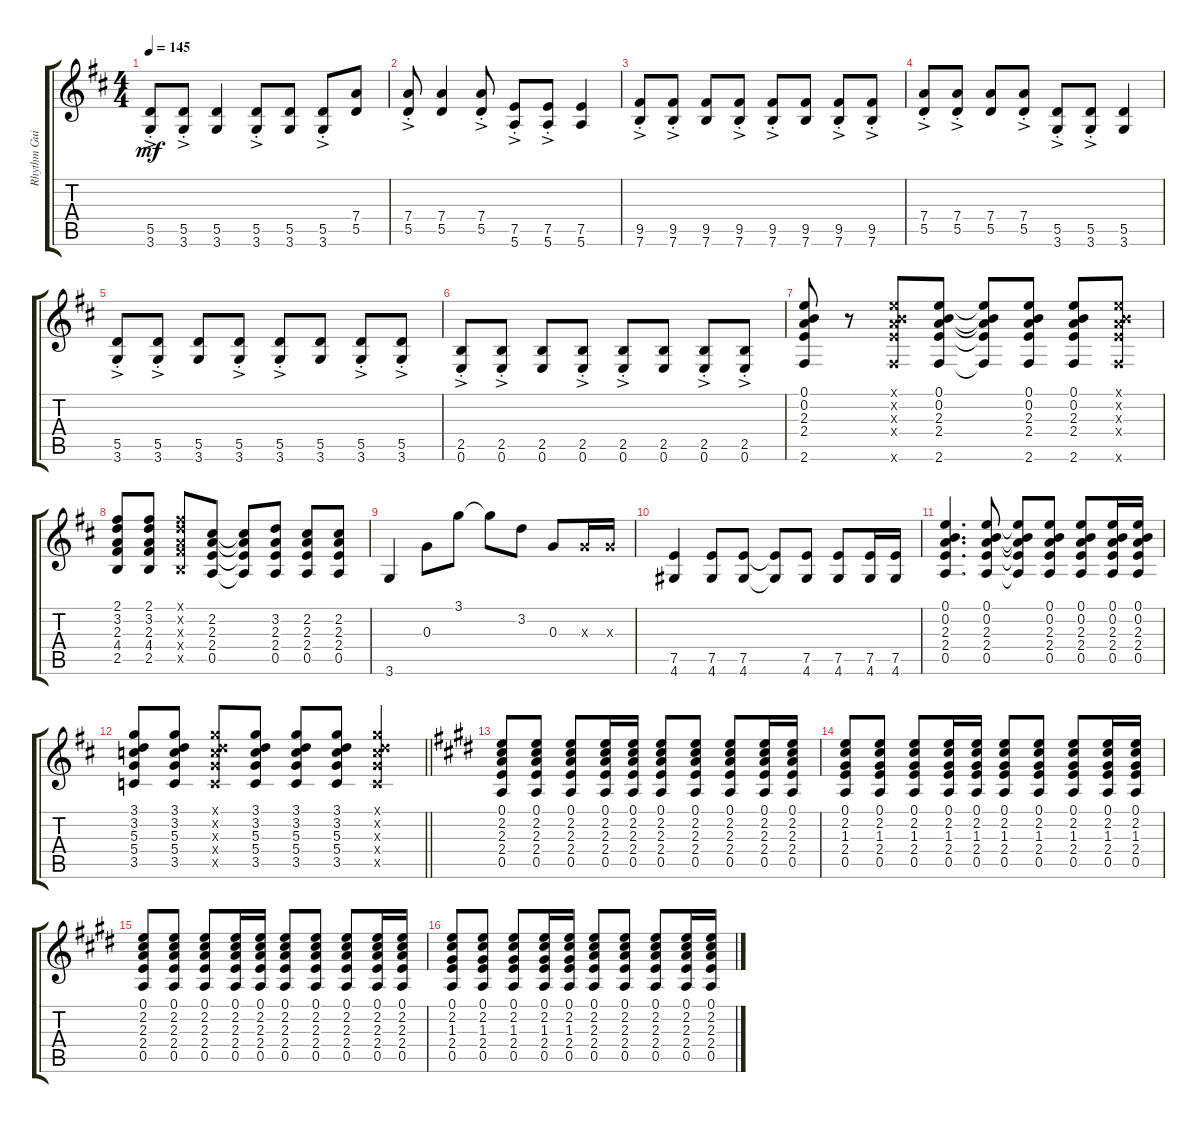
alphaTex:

\track ("Rhythm Guitar" "Rhythm Gui") {instrument electricguitarclean}
\staff {score tabs}
\tuning (E4 B3 G3 D3 A2 E2) {hide}
\ts (4 4)
\tempo 145
\clef g2
\ks d
(5.5{ac st} 3.6{ac st}).8{dy mf} (5.5{ac st} 3.6{ac st}).8 (5.5 3.6).4 (5.5{ac st} 3.6{ac st}).8 (5.5 3.6).8 (5.5{ac st} 3.6{ac st}).8 (7.4 5.5).8 |
(7.4{ac st} 5.5{ac st}).8 (7.4 5.5).4 (7.4{ac st} 5.5{ac st}).8 (7.5{ac st} 5.6{ac st}).8 (7.5{ac st} 5.6{ac st}).8 (7.5 5.6).4 |
(9.5{ac st} 7.6{ac st}).8 (9.5{ac st} 7.6{ac st}).8 (9.5 7.6).8 (9.5{ac st} 7.6{ac st}).8 (9.5{ac st} 7.6{ac st}).8 (9.5 7.6).8 (9.5{ac st} 7.6{ac st}).8 (9.5{ac st} 7.6{ac st}).8 |
(7.4{ac st} 5.5{ac st}).8 (7.4{ac st} 5.5{ac st}).8 (7.4 5.5).8 (7.4{ac st} 5.5{ac st}).8 (5.5{ac st} 3.6{ac st}).8 (5.5{ac st} 3.6{ac st}).8 (5.5 3.6).4 |
(5.5{ac st} 3.6{ac st}).8 (5.5{ac st} 3.6{ac st}).8 (5.5 3.6).8 (5.5{ac st} 3.6{ac st}).8 (5.5{ac st} 3.6{ac st}).8 (5.5 3.6).8 (5.5{ac st} 3.6{ac st}).8 (5.5{ac st} 3.6{ac st}).8 |
(2.5{ac st} 0.6{ac st}).8 (2.5{ac st} 0.6{ac st}).8 (2.5 0.6).8 (2.5{ac st} 0.6{ac st}).8 (2.5{ac st} 0.6{ac st}).8 (2.5 0.6).8 (2.5{ac st} 0.6{ac st}).8 (2.5{ac st} 0.6{ac st}).8 |
(0.1 0.2 2.3 2.4 2.6).8 r.8 (0.1{x} 0.2{x} 2.3{x} 2.4{x} 2.6{x}).8 (0.1 0.2 2.3 2.4 2.6).8 (0.1{t} 0.2{t} 2.3{t} 2.4{t} 2.6{t}).8 (0.1 0.2 2.3 2.4 2.6).8 (0.1 0.2 2.3 2.4 2.6).8 (0.1{x} 0.2{x} 2.3{x} 2.4{x} 2.6{x}).8 |
(2.1 3.2 2.3 4.4 2.5).8 (2.1 3.2 2.3 4.4 2.5).8 (2.1{x} 3.2{x} 2.3{x} 4.4{x} 2.5{x}).8 (2.2 2.3 2.4 0.5).8 (2.2{t} 2.3{t} 2.4{t} 0.5{t}).8 (3.2 2.3 2.4 0.5).8 (2.2 2.3 2.4 0.5).8 (2.2 2.3 2.4 0.5).8 |
3.6.4 0.3.8 3.1.8 3.1{t}.8 3.2.8 0.3.8 0.3{x}.16 0.3{x}.16 |
(7.5 4.6).4 (7.5 4.6).8 (7.5 4.6).8 (7.5{t} 4.6{t}).8 (7.5 4.6).8 (7.5 4.6).8 (7.5 4.6).16 (7.5 4.6).16 |
(0.1 0.2 2.3 2.4 0.5).4{d} (0.1 0.2 2.3 2.4 0.5).8 (0.1{t} 0.2{t} 2.3{t} 2.4{t} 0.5{t}).8 (0.1 0.2 2.3 2.4 0.5).8 (0.1 0.2 2.3 2.4 0.5).8 (0.1 0.2 2.3 2.4 0.5).16 (0.1 0.2 2.3 2.4 0.5).16 |
\barLineRight lightlight
(3.1 3.2 5.3 5.4 3.5).8 (3.1 3.2 5.3 5.4 3.5).8 (3.1{x} 3.2{x} 5.3{x} 5.4{x} 3.5{x}).8 (3.1 3.2 5.3 5.4 3.5).8 (3.1 3.2 5.3 5.4 3.5).8 (3.1 3.2 5.3 5.4 3.5).8 (3.1{x} 3.2{x} 5.3{x} 5.4{x} 3.5{x}).4 |
\ks e
(0.1 2.2 2.3 2.4 0.5).8 (0.1 2.2 2.3 2.4 0.5).8 (0.1 2.2 2.3 2.4 0.5).8 (0.1 2.2 2.3 2.4 0.5).16 (0.1 2.2 2.3 2.4 0.5).16 (0.1 2.2 2.3 2.4 0.5).8 (0.1 2.2 2.3 2.4 0.5).8 (0.1 2.2 2.3 2.4 0.5).8 (0.1 2.2 2.3 2.4 0.5).16 (0.1 2.2 2.3 2.4 0.5).16 |
(0.1 2.2 1.3 2.4 0.5).8 (0.1 2.2 1.3 2.4 0.5).8 (0.1 2.2 1.3 2.4 0.5).8 (0.1 2.2 1.3 2.4 0.5).16 (0.1 2.2 1.3 2.4 0.5).16 (0.1 2.2 1.3 2.4 0.5).8 (0.1 2.2 1.3 2.4 0.5).8 (0.1 2.2 1.3 2.4 0.5).8 (0.1 2.2 1.3 2.4 0.5).16 (0.1 2.2 1.3 2.4 0.5).16 |
(0.1 2.2 2.3 2.4 0.5).8 (0.1 2.2 2.3 2.4 0.5).8 (0.1 2.2 2.3 2.4 0.5).8 (0.1 2.2 2.3 2.4 0.5).16 (0.1 2.2 2.3 2.4 0.5).16 (0.1 2.2 2.3 2.4 0.5).8 (0.1 2.2 2.3 2.4 0.5).8 (0.1 2.2 2.3 2.4 0.5).8 (0.1 2.2 2.3 2.4 0.5).16 (0.1 2.2 2.3 2.4 0.5).16 |
(0.1 2.2 1.3 2.4 0.5).8 (0.1 2.2 1.3 2.4 0.5).8 (0.1 2.2 1.3 2.4 0.5).8 (0.1 2.2 1.3 2.4 0.5).16 (0.1 2.2 1.3 2.4 0.5).16 (0.1 2.2 2.3 2.4 0.5).8 (0.1 2.2 2.3 2.4 0.5).8 (0.1 2.2 2.3 2.4 0.5).8 (0.1 2.2 2.3 2.4 0.5).16 (0.1 2.2 2.3 2.4 0.5).16
